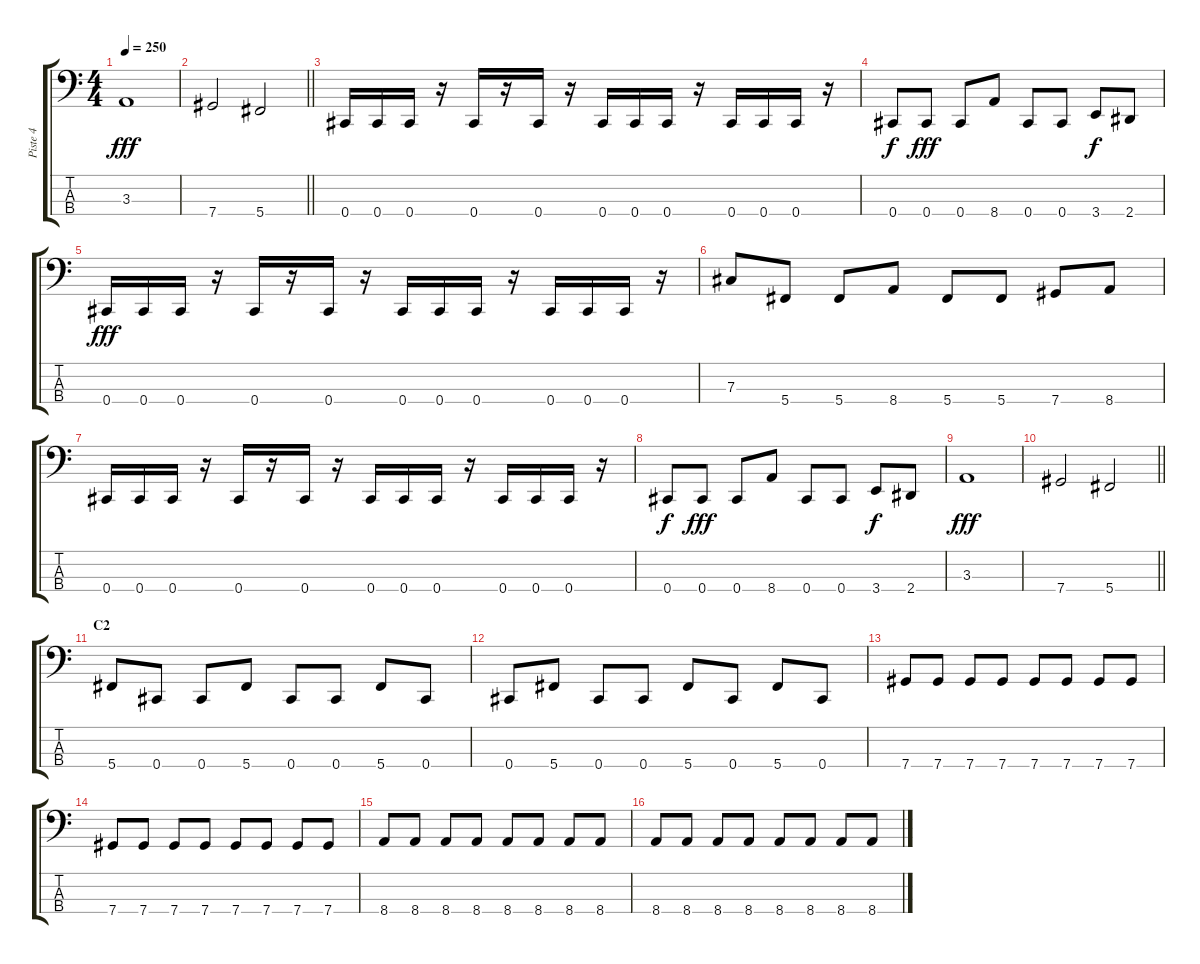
\track ("Piste 4" "Piste 4") {instrument electricbasspick}
\staff {score tabs}
\tuning (E2 B1 Gb1 Db1) {hide}
\ts (4 4)
\tempo 250
\clef f4
\ks c
3.3.1{dy fff} |
\barLineRight lightlight
7.4.2 5.4.2 |
0.4.16 0.4.16 0.4.16 r.16 0.4.16 r.16 0.4.16 r.16 0.4.16 0.4.16 0.4.16 r.16 0.4.16 0.4.16 0.4.16 r.16 |
0.4.8{dy f} 0.4.8{dy fff} 0.4.8 8.4.8 0.4.8 0.4.8 3.4.8{dy f} 2.4.8 |
0.4.16{dy fff} 0.4.16 0.4.16 r.16 0.4.16 r.16 0.4.16 r.16 0.4.16 0.4.16 0.4.16 r.16 0.4.16 0.4.16 0.4.16 r.16 |
7.3.8 5.4.8 5.4.8 8.4.8 5.4.8 5.4.8 7.4.8 8.4.8 |
0.4.16 0.4.16 0.4.16 r.16 0.4.16 r.16 0.4.16 r.16 0.4.16 0.4.16 0.4.16 r.16 0.4.16 0.4.16 0.4.16 r.16 |
0.4.8{dy f} 0.4.8{dy fff} 0.4.8 8.4.8 0.4.8 0.4.8 3.4.8{dy f} 2.4.8 |
3.3.1{dy fff} |
\barLineRight lightlight
7.4.2 5.4.2 |
\section ("" "C2")
5.4.8 0.4.8 0.4.8 5.4.8 0.4.8 0.4.8 5.4.8 0.4.8 |
0.4.8 5.4.8 0.4.8 0.4.8 5.4.8 0.4.8 5.4.8 0.4.8 |
7.4.8 7.4.8 7.4.8 7.4.8 7.4.8 7.4.8 7.4.8 7.4.8 |
7.4.8 7.4.8 7.4.8 7.4.8 7.4.8 7.4.8 7.4.8 7.4.8 |
8.4.8 8.4.8 8.4.8 8.4.8 8.4.8 8.4.8 8.4.8 8.4.8 |
8.4.8 8.4.8 8.4.8 8.4.8 8.4.8 8.4.8 8.4.8 8.4.8
